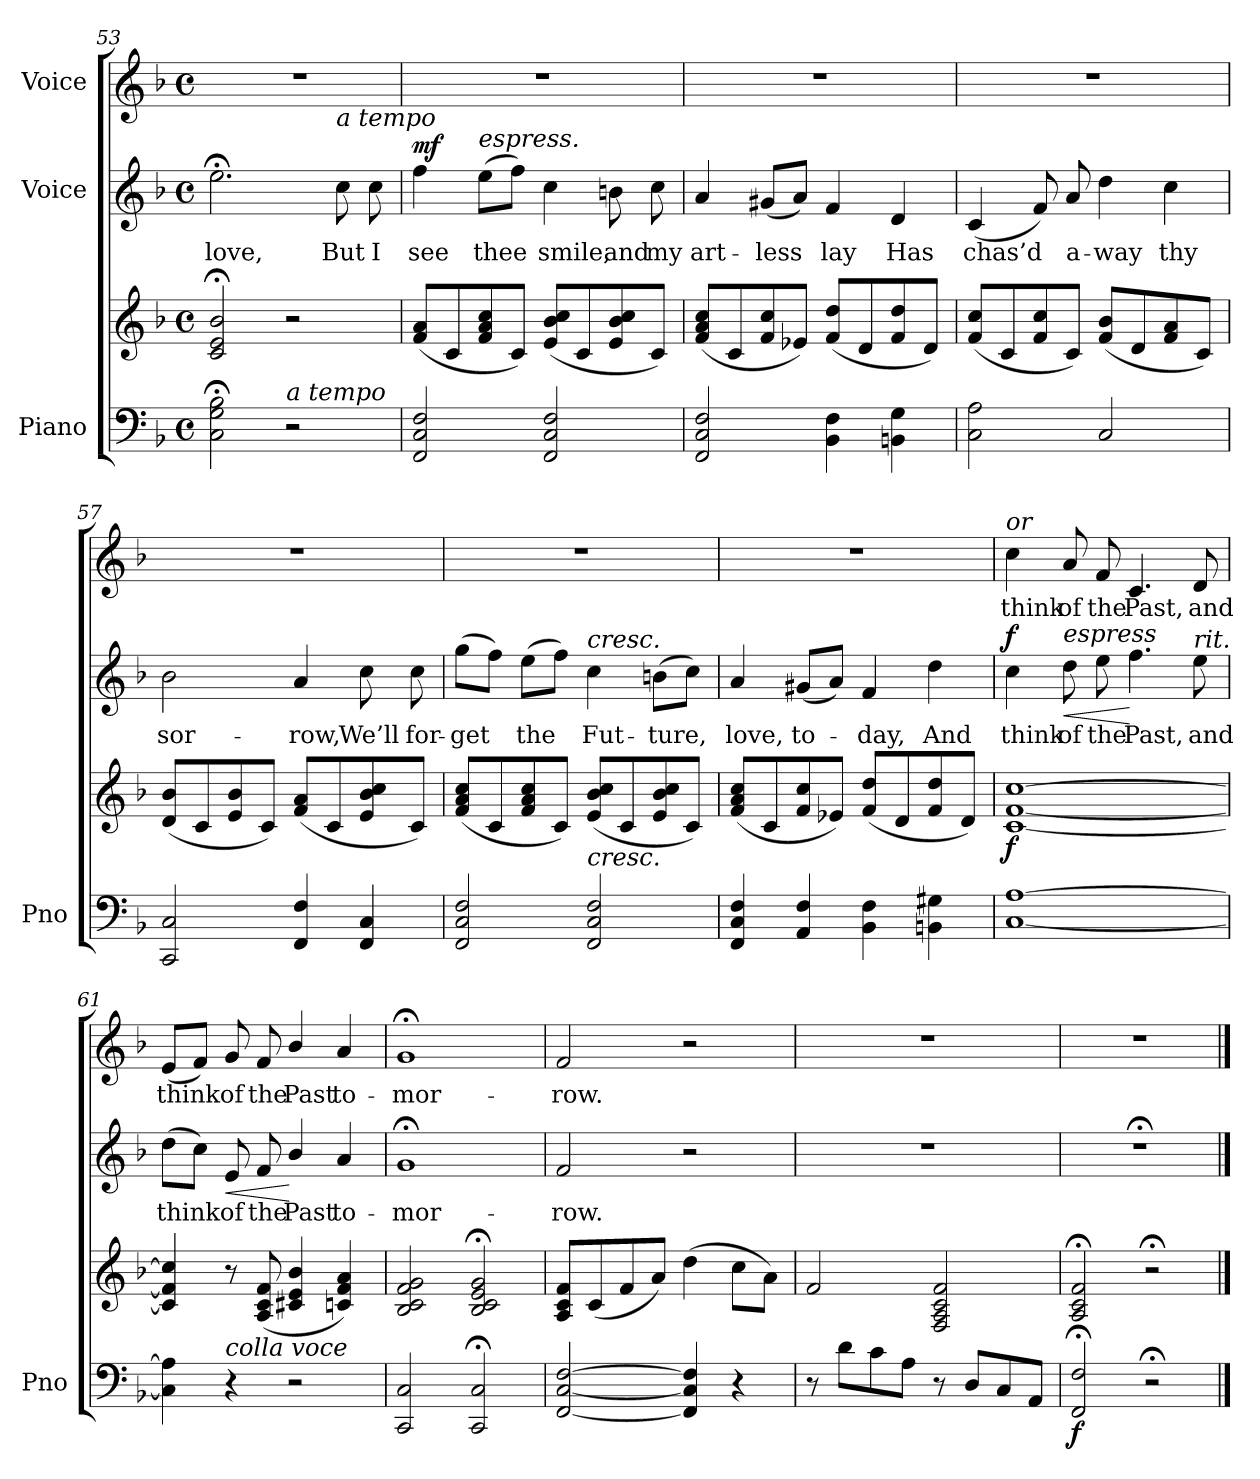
**kern	**kern	**dynam	**kern	**text	**dynam	**kern	**text
*part3	*part3	*part3	*part2	*part2	*part2	*part1	*part1
*staff4	*staff3	*staff3/4	*staff2	*staff2	*staff2	*staff1	*staff1
*I"Piano	*	*	*I"Voice	*	*	*I"Voice	*
*I'Pno	*	*	*	*	*	*	*
*clefF4	*clefG2	*	*clefG2	*	*	*clefG2	*
*k[b-]	*k[b-]	*	*k[b-]	*	*	*k[b-]	*
*M4/4	*M4/4	*	*M4/4	*	*	*M4/4	*
*met(c)	*met(c)	*	*met(c)	*	*	*met(c)	*
=53	=53	=53	=53	=53	=53	=53	=53
2C\;< 2G\;< 2B-\;<	2c/;< 2e/;< 2b-/;<	.	2.ee;<\	love,	.	1r	.
!LO:TX:i:t=a tempo	!	!	!	!	!	!	!
2r	2r	.	.	.	.	.	.
!	!	!	!LO:TX:i:t=a tempo	!	!	!	!
.	.	.	8cc\	But	.	.	.
.	.	.	8cc\	I	.	.	.
=54	=54	=54	=54	=54	=54	=54	=54
!	!	!	!	!	!LO:DY:a	!	!
2FF/ 2C/ 2F/	(8f/ 8a/L	.	4ff\	see	mf	1r	.
.	8c/	.	.	.	.	.	.
!	!	!	!LO:TX:i:t=espress.	!	!	!	!
.	8f/ 8a/ 8cc/	.	(8ee\L	thee	.	.	.
.	8c/J)	.	8ff\J)	.	.	.	.
2FF/ 2C/ 2F/	(8e/ 8b-/ 8cc/L	.	4cc\	smile,	.	.	.
.	8c/	.	.	.	.	.	.
.	8e/ 8b-/ 8cc/	.	8bn\	and	.	.	.
.	8c/J)	.	8cc\	my	.	.	.
=55	=55	=55	=55	=55	=55	=55	=55
2FF/ 2C/ 2F/	(8f/ 8a/ 8cc/L	.	4a/	art-	.	1r	.
.	8c/	.	.	.	.	.	.
.	8f/ 8cc/	.	(8g#X/L	-less	.	.	.
.	8e-X/J)	.	8a/J)	.	.	.	.
4BB-\ 4F\	(8f/ 8dd/L	.	4f/	lay	.	.	.
.	8d/	.	.	.	.	.	.
4BBn\ 4G\	8f/ 8dd/	.	4d/	Has	.	.	.
.	8d/J)	.	.	.	.	.	.
=56	=56	=56	=56	=56	=56	=56	=56
2C\ 2A\	(8f/ 8cc/L	.	(4c/	chas’d	.	1r	.
.	8c/	.	.	.	.	.	.
.	8f/ 8cc/	.	8f/)	.	.	.	.
.	8c/J)	.	8a/	a-	.	.	.
2C/	(8f/ 8b-/L	.	4dd\	-way	.	.	.
.	8d/	.	.	.	.	.	.
.	8f/ 8a/	.	4cc\	thy	.	.	.
.	8c/J)	.	.	.	.	.	.
=57	=57	=57	=57	=57	=57	=57	=57
2CC/ 2C/	(8d/ 8b-/L	.	2b-\	sor-	.	1r	.
.	8c/	.	.	.	.	.	.
.	8e/ 8b-/	.	.	.	.	.	.
.	8c/J)	.	.	.	.	.	.
4FF/ 4F/	(8f/ 8a/L	.	4a/	-row,	.	.	.
.	8c/	.	.	.	.	.	.
4FF/ 4C/	8e/ 8b-/ 8cc/	.	8cc\	We’ll	.	.	.
.	8c/J)	.	8cc\	for-	.	.	.
=58	=58	=58	=58	=58	=58	=58	=58
2FF/ 2C/ 2F/	(8f/ 8a/ 8cc/L	.	(8gg\L	-get	.	1r	.
.	8c/	.	8ff\J)	.	.	.	.
.	8f/ 8a/ 8cc/	.	(8ee\L	the	.	.	.
.	8c/J)	.	8ff\J)	.	.	.	.
!	!	!	!LO:TX:a:i:t=cresc.	!	!	!	!
!	!LO:TX:b:i:t=cresc.	!	!	!	!	!	!
2FF/ 2C/ 2F/	(8e/ 8b-/ 8cc/L	.	4cc\	Fut-	.	.	.
.	8c/	.	.	.	.	.	.
.	8e/ 8b-/ 8cc/	.	(8bn\L	-ture,	.	.	.
.	8c/J)	.	8cc\J)	.	.	.	.
=59	=59	=59	=59	=59	=59	=59	=59
4FF/ 4C/ 4F/	(8f/ 8a/ 8cc/L	.	4a/	love,	.	1r	.
.	8c/	.	.	.	.	.	.
4AA/ 4F/	8f/ 8cc/	.	(8g#X/L	to-	.	.	.
.	8e-X/J)	.	8a/J)	.	.	.	.
4BB-\ 4F\	(8f/ 8dd/L	.	4f/	-day,	.	.	.
.	8d/	.	.	.	.	.	.
4BBn\ 4G#X\	8f/ 8dd/	.	4dd\	And	.	.	.
.	8d/J)	.	.	.	.	.	.
=60	=60	=60	=60	=60	=60	=60	=60
!	!	!	!	!	!	!LO:TX:i:t=or	!
!	!	!LO:DY:b	!	!	!LO:DY:a	!	!
[1C [1A	[1c [1f [1cc	f	4cc\	think	f	4cc\	think
!	!	!	!LO:TX:i:t=espress	!	!	!	!
!	!	!	!	!	!LO:HP:b	!	!
.	.	.	8dd\	of	<	8a/	of
.	.	.	8ee\	the	.	8f/	the
.	.	.	4.ff\	Past,	[	4.c/	Past,
!	!	!	!LO:TX:a:i:t=rit.	!	!	!	!
.	.	.	8ee\	and	.	8d/	and
=61	=61	=61	=61	=61	=61	=61	=61
4C\] 4A\]	4c/] 4f/] 4cc/]	.	(8dd\L	think	.	(8e/L	think
.	.	.	8cc\J)	.	.	8f/J)	.
!LO:TX:i:t=colla voce	!	!	!	!	!	!	!
!	!	!	!	!	!LO:HP:b	!	!
4r	8r	.	8e/	of	<	8g/	of
.	(8A/ 8c/ 8f/	.	8f/	the	.	8f/	the
2r	4c#X/ 4e/ 4b-/	.	4b-/	Past	[	4b-/	Past
.	4cn/ 4f/ 4a/)	.	4a/	to-	.	4a/	to-
=62	=62	=62	=62	=62	=62	=62	=62
2CC/ 2C/	2B-/ 2c/ 2f/ 2g/	.	1g;<	-mor-	.	1g;<	-mor-
2CC/;< 2C/;<	2B-/;< 2c/;< 2e/;< 2g/;<	.	.	.	.	.	.
=63	=63	=63	=63	=63	=63	=63	=63
[2FF/ [2C/ [2F/	8A/ 8c/ 8f/L	.	2f/	-row.	.	2f/	-row.
.	(8c/	.	.	.	.	.	.
.	8f/	.	.	.	.	.	.
.	8a/J)	.	.	.	.	.	.
4FF/] 4C/] 4F/]	(4dd\	.	2r	.	.	2r	.
4r	8cc\L	.	.	.	.	.	.
.	8a\J)	.	.	.	.	.	.
=64	=64	=64	=64	=64	=64	=64	=64
8r	2f/	.	1r	.	.	1r	.
8d\L	.	.	.	.	.	.	.
8c\	.	.	.	.	.	.	.
8A\J	.	.	.	.	.	.	.
8r	2F/ 2A/ 2c/ 2f/	.	.	.	.	.	.
8D/L	.	.	.	.	.	.	.
8C/	.	.	.	.	.	.	.
8AA/J	.	.	.	.	.	.	.
=65	=65	=65	=65	=65	=65	=65	=65
!	!	!LO:DY:b=2	!	!	!	!	!
2FF/; 2F/;	2A/;< 2c/;< 2f/;<	f	1r;<	.	.	1r	.
2r;<	2r;<	.	.	.	.	.	.
==	==	==	==	==	==	==	==
*-	*-	*-	*-	*-	*-	*-	*-
